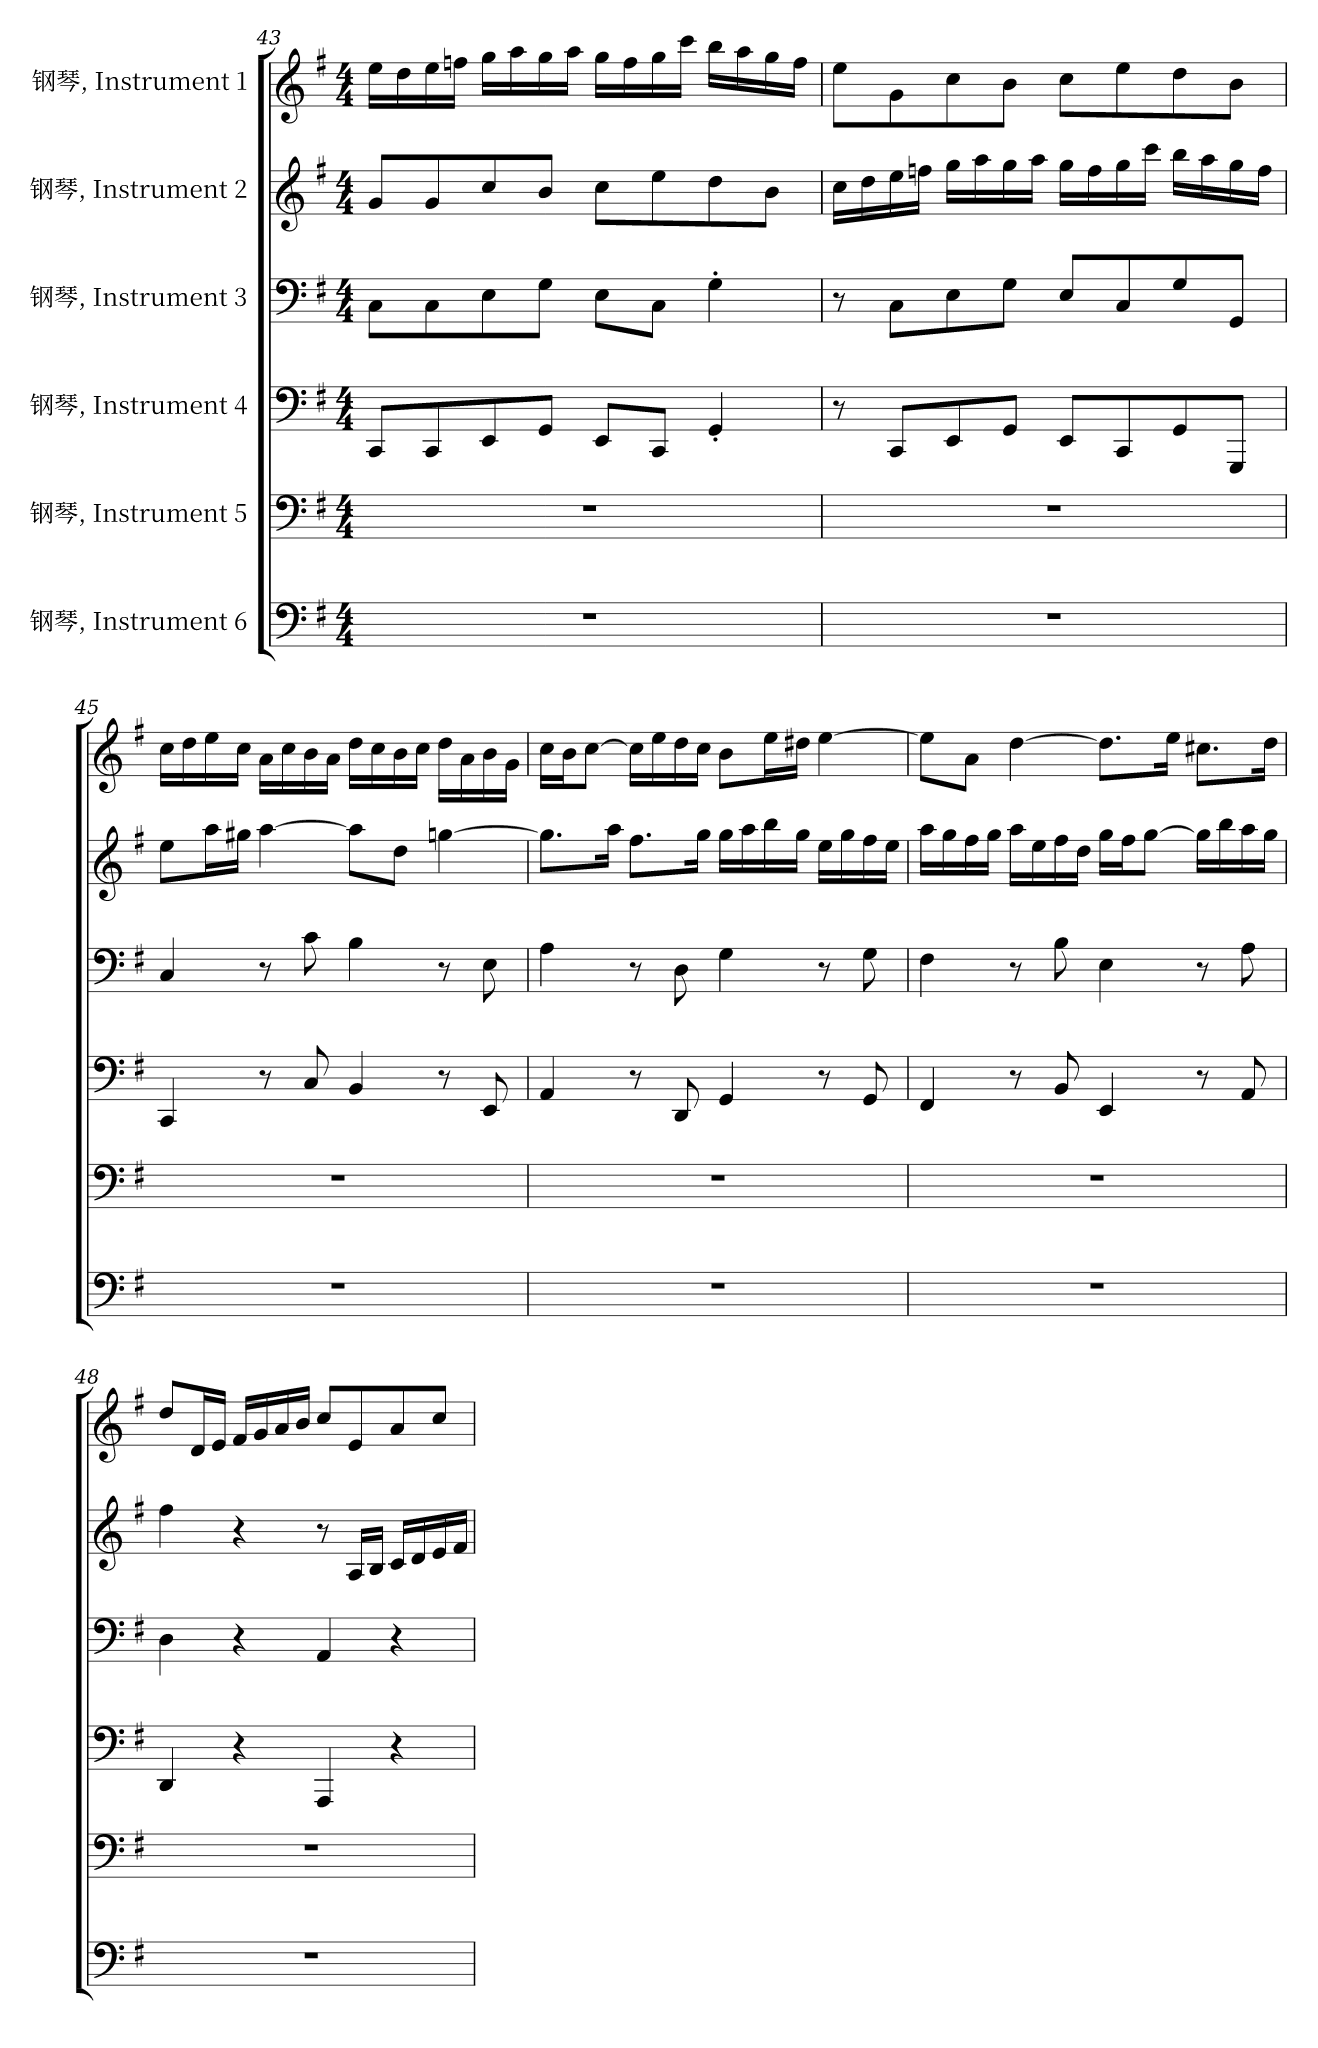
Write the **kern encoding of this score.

**kern	**kern	**kern	**kern	**kern	**kern
*part6	*part5	*part4	*part3	*part2	*part1
*staff6	*staff5	*staff4	*staff3	*staff2	*staff1
*I"钢琴, Instrument 6	*I"钢琴, Instrument 5	*I"钢琴, Instrument 4	*I"钢琴, Instrument 3	*I"钢琴, Instrument 2	*I"钢琴, Instrument 1
!!LO:LB:g=z
*clefF4	*clefF4	*clefF4	*clefF4	*clefG2	*clefG2
*k[f#]	*k[f#]	*k[f#]	*k[f#]	*k[f#]	*k[f#]
*M4/4	*M4/4	*M4/4	*M4/4	*M4/4	*M4/4
=43	=43	=43	=43	=43	=43
1r	1r	8CC/L	8C\L	8g/L	16ee\LL
.	.	.	.	.	16dd\
.	.	8CC/	8C\	8g/	16ee\
.	.	.	.	.	16ffn\JJ
.	.	8EE/	8E\	8cc/	16gg\LL
.	.	.	.	.	16aa\
.	.	8GG/J	8G\J	8b/J	16gg\
.	.	.	.	.	16aa\JJ
.	.	8EE/L	8E\L	8cc\L	16gg\LL
.	.	.	.	.	16ff\
.	.	8CC/J	8C\J	8ee\	16gg\
.	.	.	.	.	16ccc\JJ
.	.	4GG'/	4G'\	8dd\	16bb\LL
.	.	.	.	.	16aa\
.	.	.	.	8b\J	16gg\
.	.	.	.	.	16ff\JJ
=44	=44	=44	=44	=44	=44
1r	1r	8r	8r	16cc\LL	8ee\L
.	.	.	.	16dd\	.
.	.	8CC/L	8C\L	16ee\	8g\
.	.	.	.	16ffn\JJ	.
.	.	8EE/	8E\	16gg\LL	8cc\
.	.	.	.	16aa\	.
.	.	8GG/J	8G\J	16gg\	8b\J
.	.	.	.	16aa\JJ	.
.	.	8EE/L	8E/L	16gg\LL	8cc\L
.	.	.	.	16ff\	.
.	.	8CC/	8C/	16gg\	8ee\
.	.	.	.	16ccc\JJ	.
.	.	8GG/	8G/	16bb\LL	8dd\
.	.	.	.	16aa\	.
.	.	8GGG/J	8GG/J	16gg\	8b\J
.	.	.	.	16ff\JJ	.
!!LO:PB:g=z
=45	=45	=45	=45	=45	=45
1r	1r	4CC/	4C/	8ee\L	16cc\LL
.	.	.	.	.	16dd\
.	.	.	.	16aa\L	16ee\
.	.	.	.	16gg#X\JJ	16cc\JJ
.	.	8r	8r	[4aa\	16a\LL
.	.	.	.	.	16cc\
.	.	8C/	8c\	.	16b\
.	.	.	.	.	16a\JJ
.	.	4BB/	4B\	8aa\L]	16dd\LL
.	.	.	.	.	16cc\
.	.	.	.	8dd\J	16b\
.	.	.	.	.	16cc\JJ
.	.	8r	8r	[4ggn\	16dd\LL
.	.	.	.	.	16a\
.	.	8EE/	8E\	.	16b\
.	.	.	.	.	16g\JJ
=46	=46	=46	=46	=46	=46
1r	1r	4AA/	4A\	8.gg\L]	16cc\LL
.	.	.	.	.	16b\J
.	.	.	.	.	[8cc\J
.	.	.	.	16aa\Jk	.
.	.	8r	8r	8.ff#\L	16cc\LL]
.	.	.	.	.	16ee\
.	.	8DD/	8D\	.	16dd\
.	.	.	.	16gg\Jk	16cc\JJ
.	.	4GG/	4G\	16gg\LL	8b\L
.	.	.	.	16aa\	.
.	.	.	.	16bb\	16ee\L
.	.	.	.	16gg\JJ	16dd#X\JJ
.	.	8r	8r	16ee\LL	[4ee\
.	.	.	.	16gg\	.
.	.	8GG/	8G\	16ff#\	.
.	.	.	.	16ee\JJ	.
!!LO:LB:g=z
=47	=47	=47	=47	=47	=47
1r	1r	4FF#/	4F#\	16aa\LL	8ee\L]
.	.	.	.	16gg\	.
.	.	.	.	16ff#\	8a\J
.	.	.	.	16gg\JJ	.
.	.	8r	8r	16aa\LL	[4dd\
.	.	.	.	16ee\	.
.	.	8BB/	8B\	16ff#\	.
.	.	.	.	16dd\JJ	.
.	.	4EE/	4E\	16gg\LL	8.dd\L]
.	.	.	.	16ff#\J	.
.	.	.	.	[8gg\J	.
.	.	.	.	.	16ee\Jk
.	.	8r	8r	16gg\LL]	8.cc#X\L
.	.	.	.	16bb\	.
.	.	8AA/	8A\	16aa\	.
.	.	.	.	16gg\JJ	16dd\Jk
=48	=48	=48	=48	=48	=48
1r	1r	4DD/	4D\	4ff#\	8dd/L
.	.	.	.	.	16d/L
.	.	.	.	.	16e/JJ
.	.	4r	4r	4r	16f#/LL
.	.	.	.	.	16g/
.	.	.	.	.	16a/
.	.	.	.	.	16b/JJ
.	.	4AAA/	4AA/	8r	8cc/L
.	.	.	.	16A/LL	8e/
.	.	.	.	16B/JJ	.
.	.	4r	4r	16c/LL	8a/
.	.	.	.	16d/	.
.	.	.	.	16e/	8cc/J
.	.	.	.	16f#/JJ	.
=	=	=	=	=	=
*-	*-	*-	*-	*-	*-
